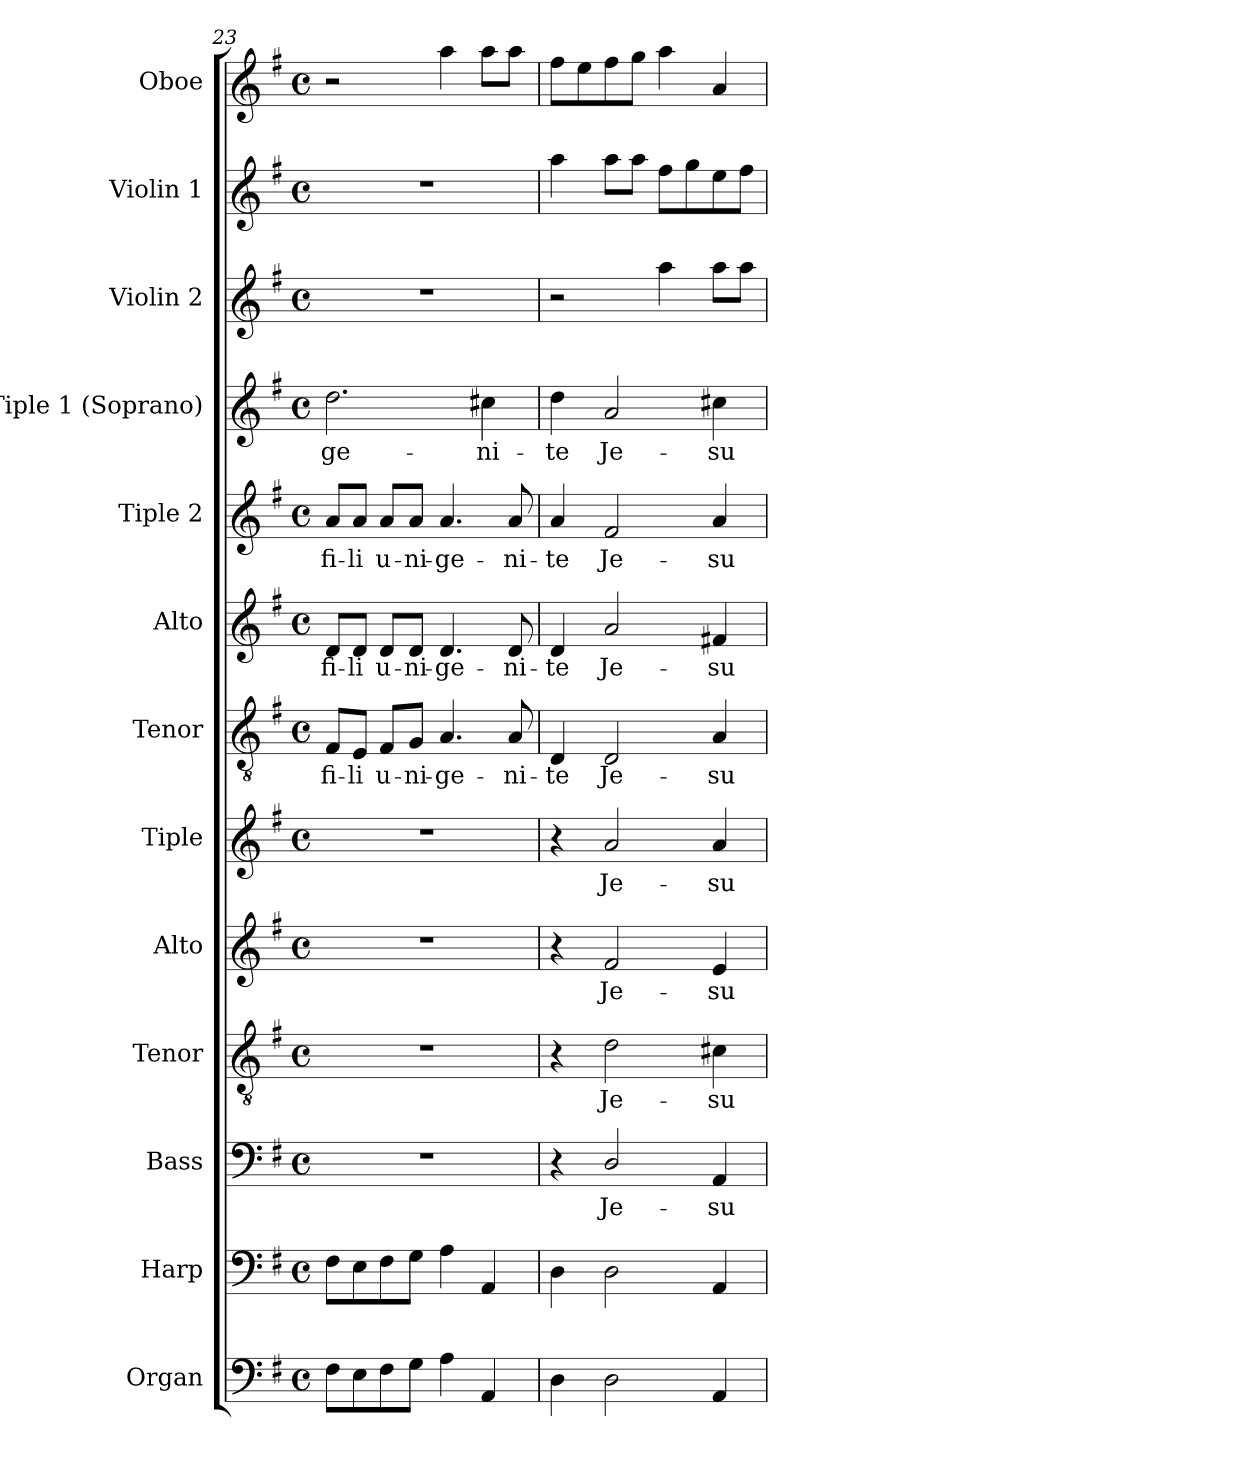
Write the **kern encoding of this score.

**kern	**kern	**kern	**text	**kern	**text	**kern	**text	**kern	**text	**kern	**text	**kern	**text	**kern	**text	**kern	**text	**kern	**kern	**kern
*part13	*part12	*part11	*part11	*part10	*part10	*part9	*part9	*part8	*part8	*part7	*part7	*part6	*part6	*part5	*part5	*part4	*part4	*part3	*part2	*part1
*staff13	*staff12	*staff11	*staff11	*staff10	*staff10	*staff9	*staff9	*staff8	*staff8	*staff7	*staff7	*staff6	*staff6	*staff5	*staff5	*staff4	*staff4	*staff3	*staff2	*staff1
*I"Organ	*I"Harp	*I"Bass	*	*I"Tenor	*	*I"Alto	*	*I"Tiple	*	*I"Tenor	*	*I"Alto	*	*I"Tiple 2	*	*I"Tiple 1 (Soprano)	*	*I"Violin 2	*I"Violin 1	*I"Oboe
*I'Org.	*I'Hp.	*I'B.	*	*I'T.	*	*I'A.	*	*	*	*I'T.	*	*I'A.	*	*	*	*I'S1.	*	*I'Vln. 2	*I'Vln. 1	*I'Ob.
*clefF4	*clefF4	*clefF4	*	*clefGv2	*	*clefG2	*	*clefG2	*	*clefGv2	*	*clefG2	*	*clefG2	*	*clefG2	*	*clefG2	*clefG2	*clefG2
*	*	*	*	*ITrd7c12	*	*	*	*	*	*ITrd7c12	*	*	*	*	*	*	*	*	*	*
*k[f#]	*k[f#]	*k[f#]	*	*k[f#]	*	*k[f#]	*	*k[f#]	*	*k[f#]	*	*k[f#]	*	*k[f#]	*	*k[f#]	*	*k[f#]	*k[f#]	*k[f#]
*G:	*G:	*G:	*	*G:	*	*G:	*	*G:	*	*G:	*	*G:	*	*G:	*	*G:	*	*G:	*G:	*G:
*M4/4	*M4/4	*M4/4	*	*M4/4	*	*M4/4	*	*M4/4	*	*M4/4	*	*M4/4	*	*M4/4	*	*M4/4	*	*M4/4	*M4/4	*M4/4
*met(c)	*met(c)	*met(c)	*	*met(c)	*	*met(c)	*	*met(c)	*	*met(c)	*	*met(c)	*	*met(c)	*	*met(c)	*	*met(c)	*met(c)	*met(c)
=23	=23	=23	=23	=23	=23	=23	=23	=23	=23	=23	=23	=23	=23	=23	=23	=23	=23	=23	=23	=23
!	!	!	!	!	!	!	!	!	!	!	!LO:LY:b:color=#000000	!	!	!	!	!	!	!	!	!
!	!	!	!	!	!	!	!	!	!	!	!	!	!LO:LY:b:color=#000000	!	!	!	!	!	!	!
!	!	!	!	!	!	!	!	!	!	!	!	!	!	!	!LO:LY:b:color=#000000	!	!	!	!	!
!	!	!	!	!	!	!	!	!	!	!	!	!	!	!	!	!	!LO:LY:b:color=#000000	!	!	!
8F#i\L	8F#i\L	1r	.	1r	.	1r	.	1r	.	8FF#i/L	fi-	8di/L	fi-	8ai/L	fi-	2.ddi\	-ge-	1r	1r	2r
!	!	!	!	!	!	!	!	!	!	!	!LO:LY:b:color=#000000	!	!	!	!	!	!	!	!	!
!	!	!	!	!	!	!	!	!	!	!	!	!	!LO:LY:b:color=#000000	!	!	!	!	!	!	!
!	!	!	!	!	!	!	!	!	!	!	!	!	!	!	!LO:LY:b:color=#000000	!	!	!	!	!
8Ei\	8Ei\	.	.	.	.	.	.	.	.	8EEi/J	-li	8di/J	-li	8ai/J	-li	.	.	.	.	.
!	!	!	!	!	!	!	!	!	!	!	!LO:LY:b:color=#000000	!	!	!	!	!	!	!	!	!
!	!	!	!	!	!	!	!	!	!	!	!	!	!LO:LY:b:color=#000000	!	!	!	!	!	!	!
!	!	!	!	!	!	!	!	!	!	!	!	!	!	!	!LO:LY:b:color=#000000	!	!	!	!	!
8F#i\	8F#i\	.	.	.	.	.	.	.	.	8FF#i/L	u-	8di/L	u-	8ai/L	u-	.	.	.	.	.
!	!	!	!	!	!	!	!	!	!	!	!LO:LY:b:color=#000000	!	!	!	!	!	!	!	!	!
!	!	!	!	!	!	!	!	!	!	!	!	!	!LO:LY:b:color=#000000	!	!	!	!	!	!	!
!	!	!	!	!	!	!	!	!	!	!	!	!	!	!	!LO:LY:b:color=#000000	!	!	!	!	!
8Gi\J	8Gi\J	.	.	.	.	.	.	.	.	8GGi/J	-ni-	8di/J	-ni-	8ai/J	-ni-	.	.	.	.	.
!	!	!	!	!	!	!	!	!	!	!	!LO:LY:b:color=#000000	!	!	!	!	!	!	!	!	!
!	!	!	!	!	!	!	!	!	!	!	!	!	!LO:LY:b:color=#000000	!	!	!	!	!	!	!
!	!	!	!	!	!	!	!	!	!	!	!	!	!	!	!LO:LY:b:color=#000000	!	!	!	!	!
4Ai\	4Ai\	.	.	.	.	.	.	.	.	4.AAi/	-ge-	4.di/	-ge-	4.ai/	-ge-	.	.	.	.	4aai\
!	!	!	!	!	!	!	!	!	!	!	!	!	!	!	!	!	!LO:LY:b:color=#000000	!	!	!
4AAi/	4AAi/	.	.	.	.	.	.	.	.	.	.	.	.	.	.	4cc#Xi\	-ni-	.	.	8aai\L
!	!	!	!	!	!	!	!	!	!	!	!LO:LY:b:color=#000000	!	!	!	!	!	!	!	!	!
!	!	!	!	!	!	!	!	!	!	!	!	!	!LO:LY:b:color=#000000	!	!	!	!	!	!	!
!	!	!	!	!	!	!	!	!	!	!	!	!	!	!	!LO:LY:b:color=#000000	!	!	!	!	!
.	.	.	.	.	.	.	.	.	.	8AAi/	-ni-	8di/	-ni-	8ai/	-ni-	.	.	.	.	8aai\J
=24	=24	=24	=24	=24	=24	=24	=24	=24	=24	=24	=24	=24	=24	=24	=24	=24	=24	=24	=24	=24
!	!	!	!	!	!	!	!	!	!	!	!LO:LY:b:color=#000000	!	!	!	!	!	!	!	!	!
!	!	!	!	!	!	!	!	!	!	!	!	!	!LO:LY:b:color=#000000	!	!	!	!	!	!	!
!	!	!	!	!	!	!	!	!	!	!	!	!	!	!	!LO:LY:b:color=#000000	!	!	!	!	!
!	!	!	!	!	!	!	!	!	!	!	!	!	!	!	!	!	!LO:LY:b:color=#000000	!	!	!
4Di\	4Di\	4r	.	4r	.	4r	.	4r	.	4DDi/	-te	4di/	-te	4ai/	-te	4ddi\	-te	2r	4aai\	8ff#i\L
.	.	.	.	.	.	.	.	.	.	.	.	.	.	.	.	.	.	.	.	8eei\
!	!	!	!LO:LY:b:color=#000000	!	!	!	!	!	!	!	!	!	!	!	!	!	!	!	!	!
!	!	!	!	!	!LO:LY:b:color=#000000	!	!	!	!	!	!	!	!	!	!	!	!	!	!	!
!	!	!	!	!	!	!	!LO:LY:b:color=#000000	!	!	!	!	!	!	!	!	!	!	!	!	!
!	!	!	!	!	!	!	!	!	!LO:LY:b:color=#000000	!	!	!	!	!	!	!	!	!	!	!
!	!	!	!	!	!	!	!	!	!	!	!LO:LY:b:color=#000000	!	!	!	!	!	!	!	!	!
!	!	!	!	!	!	!	!	!	!	!	!	!	!LO:LY:b:color=#000000	!	!	!	!	!	!	!
!	!	!	!	!	!	!	!	!	!	!	!	!	!	!	!LO:LY:b:color=#000000	!	!	!	!	!
!	!	!	!	!	!	!	!	!	!	!	!	!	!	!	!	!	!LO:LY:b:color=#000000	!	!	!
2Di\	2Di\	2Di/	Je-	2Di\	Je-	2f#i/	Je-	2ai/	Je-	2DDi/	Je-	2ai/	Je-	2f#i/	Je-	2ai/	Je-	.	8aai\L	8ff#i\
.	.	.	.	.	.	.	.	.	.	.	.	.	.	.	.	.	.	.	8aai\J	8ggi\J
.	.	.	.	.	.	.	.	.	.	.	.	.	.	.	.	.	.	4aai\	8ff#i\L	4aai\
.	.	.	.	.	.	.	.	.	.	.	.	.	.	.	.	.	.	.	8ggi\	.
!	!	!	!LO:LY:b:color=#000000	!	!	!	!	!	!	!	!	!	!	!	!	!	!	!	!	!
!	!	!	!	!	!LO:LY:b:color=#000000	!	!	!	!	!	!	!	!	!	!	!	!	!	!	!
!	!	!	!	!	!	!	!LO:LY:b:color=#000000	!	!	!	!	!	!	!	!	!	!	!	!	!
!	!	!	!	!	!	!	!	!	!LO:LY:b:color=#000000	!	!	!	!	!	!	!	!	!	!	!
!	!	!	!	!	!	!	!	!	!	!	!LO:LY:b:color=#000000	!	!	!	!	!	!	!	!	!
!	!	!	!	!	!	!	!	!	!	!	!	!	!LO:LY:b:color=#000000	!	!	!	!	!	!	!
!	!	!	!	!	!	!	!	!	!	!	!	!	!	!	!LO:LY:b:color=#000000	!	!	!	!	!
!	!	!	!	!	!	!	!	!	!	!	!	!	!	!	!	!	!LO:LY:b:color=#000000	!	!	!
4AAi/	4AAi/	4AAi/	-su-	4C#i\	-su	4ei/	-su-	4ai/	-su	4AAi/	-su-	4f#Xi/	-su	4ai/	-su	4cc#i\	-su	8aai\L	8eei\	4ai/
.	.	.	.	.	.	.	.	.	.	.	.	.	.	.	.	.	.	8aai\J	8ff#i\J	.
=	=	=	=	=	=	=	=	=	=	=	=	=	=	=	=	=	=	=	=	=
*-	*-	*-	*-	*-	*-	*-	*-	*-	*-	*-	*-	*-	*-	*-	*-	*-	*-	*-	*-	*-
